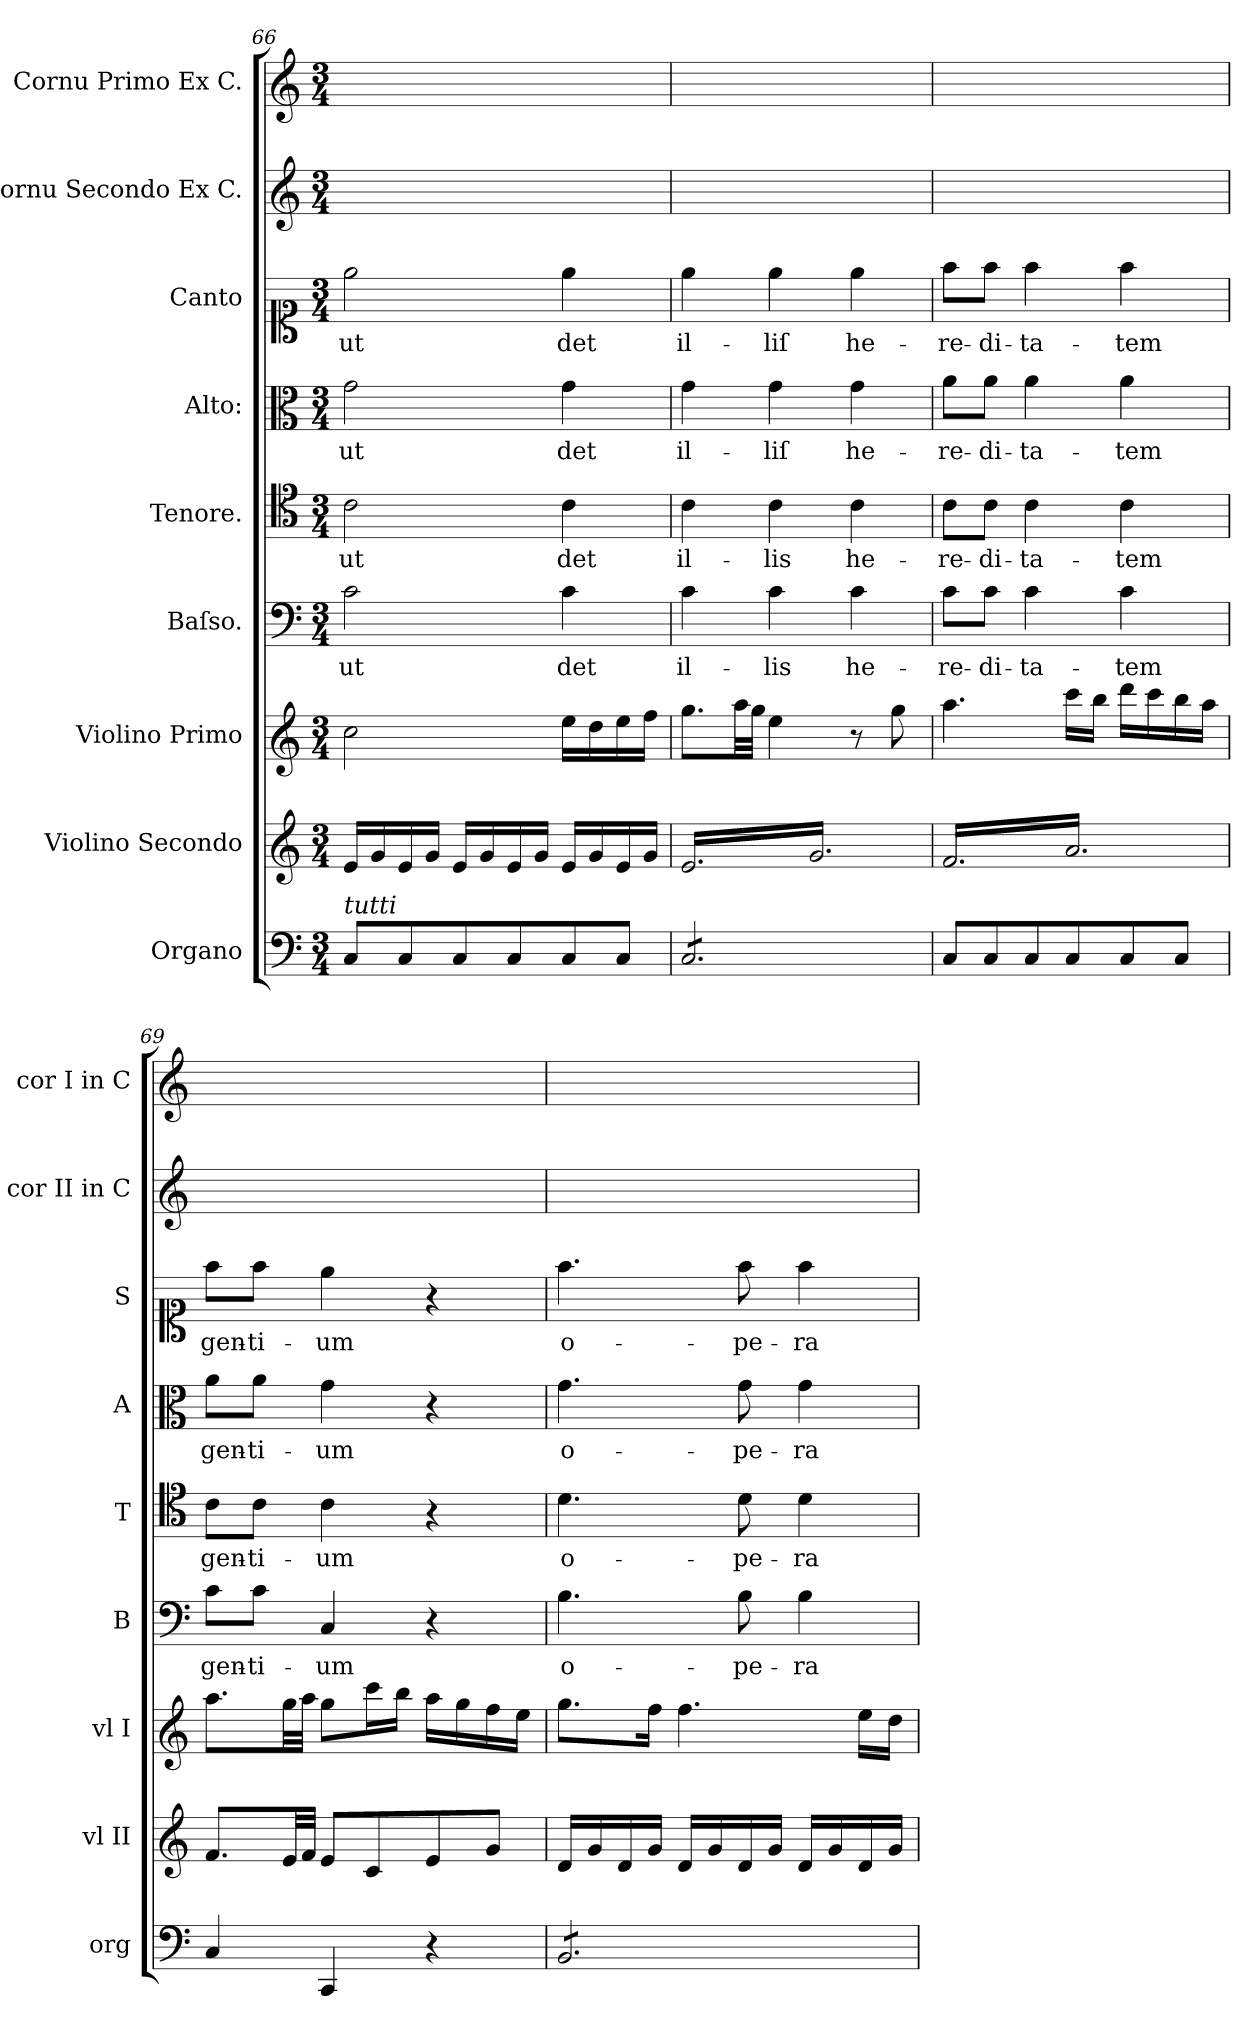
**kern	**kern	**kern	**kern	**text	**kern	**text	**kern	**text	**kern	**text	**kern	**kern
*part9	*part8	*part7	*part6	*part6	*part5	*part5	*part4	*part4	*part3	*part3	*part2	*part1
*staff9	*staff8	*staff7	*staff6	*staff6	*staff5	*staff5	*staff4	*staff4	*staff3	*staff3	*staff2	*staff1
*I"Organo	*I"Violino Secondo	*I"Violino Primo	*I"Baſso.	*	*I"Tenore.	*	*I"Alto:	*	*I"Canto	*	*I"Cornu Secondo Ex C.	*I"Cornu Primo Ex C.
*I'org	*I'vl II	*I'vl I	*I'B	*	*I'T	*	*I'A	*	*I'S	*	*I'cor II in C	*I'cor I in C
*clefF4	*clefG2	*clefG2	*clefF4	*	*clefC4	*	*clefC3	*	*clefC1	*	*clefG2	*clefG2
*k[]	*k[]	*k[]	*k[]	*	*k[]	*	*k[]	*	*k[]	*	*k[]	*k[]
*C:	*C:	*C:	*C:	*	*C:	*	*C:	*	*C:	*	*C:	*C:
*M3/4	*M3/4	*M3/4	*M3/4	*	*M3/4	*	*M3/4	*	*M3/4	*	*M3/4	*M3/4
=66	=66	=66	=66	=66	=66	=66	=66	=66	=66	=66	=66	=66
!LO:TX:a:i:t=tutti	!	!	!	!	!	!	!	!	!	!	!	!
8C/L	16e/LL	2cc\	2c\	ut	2c\	ut	2g\	ut	2ee\	ut	2.ryy	2.ryy
.	16g/	.	.	.	.	.	.	.	.	.	.	.
8C/	16e/	.	.	.	.	.	.	.	.	.	.	.
.	16g/JJ	.	.	.	.	.	.	.	.	.	.	.
8C/	16e/LL	.	.	.	.	.	.	.	.	.	.	.
.	16g/	.	.	.	.	.	.	.	.	.	.	.
8C/	16e/	.	.	.	.	.	.	.	.	.	.	.
.	16g/JJ	.	.	.	.	.	.	.	.	.	.	.
8C/	16e/LL	16ee\LL	4c\	det	4c\	det	4g\	det	4ee\	det	.	.
.	16g/	16dd\	.	.	.	.	.	.	.	.	.	.
8C/J	16e/	16ee\	.	.	.	.	.	.	.	.	.	.
.	16g/JJ	16ff\JJ	.	.	.	.	.	.	.	.	.	.
=67	=67	=67	=67	=67	=67	=67	=67	=67	=67	=67	=67	=67
*tremolo	*	*	*	*	*	*	*	*	*	*	*	*
*	*tremolo	*	*	*	*	*	*	*	*	*	*	*
8C/L	16e/LL	8.gg\L	4c\	il-	4c\	il-	4g\	il-	4ee\	il-	2.ryy	2.ryy
.	16g/	.	.	.	.	.	.	.	.	.	.	.
8C/	16e/	.	.	.	.	.	.	.	.	.	.	.
.	16g/	32aa\LL	.	.	.	.	.	.	.	.	.	.
.	.	32gg\JJJ	.	.	.	.	.	.	.	.	.	.
8C/	16e/	4ee\	4c\	-lis	4c\	-lis	4g\	-liſ	4ee\	-liſ	.	.
.	16g/	.	.	.	.	.	.	.	.	.	.	.
8C/	16e/	.	.	.	.	.	.	.	.	.	.	.
.	16g/	.	.	.	.	.	.	.	.	.	.	.
8C/	16e/	8r	4c\	he-	4c\	he-	4g\	he-	4ee\	he-	.	.
.	16g/	.	.	.	.	.	.	.	.	.	.	.
8C/J	16e/	8gg\	.	.	.	.	.	.	.	.	.	.
*Xtremolo	*	*	*	*	*	*	*	*	*	*	*	*
.	16g/JJ	.	.	.	.	.	.	.	.	.	.	.
=68	=68	=68	=68	=68	=68	=68	=68	=68	=68	=68	=68	=68
8C/L	16f/LL	4.aa\	8c\L	-re-	8c\L	-re-	8a\L	-re-	8ff\L	-re-	2.ryy	2.ryy
.	16a/	.	.	.	.	.	.	.	.	.	.	.
8C/	16f/	.	8c\J	-di-	8c\J	-di-	8a\J	-di-	8ff\J	-di-	.	.
.	16a/	.	.	.	.	.	.	.	.	.	.	.
8C/	16f/	.	4c\	-ta-	4c\	-ta-	4a\	-ta-	4ff\	-ta-	.	.
.	16a/	.	.	.	.	.	.	.	.	.	.	.
8C/	16f/	16ccc\LL	.	.	.	.	.	.	.	.	.	.
.	16a/	16bb\JJ	.	.	.	.	.	.	.	.	.	.
8C/	16f/	16ddd\LL	4c\	-tem	4c\	-tem	4a\	-tem	4ff\	-tem	.	.
.	16a/	16ccc\	.	.	.	.	.	.	.	.	.	.
8C/J	16f/	16bb\	.	.	.	.	.	.	.	.	.	.
.	16a/JJ	16aa\JJ	.	.	.	.	.	.	.	.	.	.
*	*Xtremolo	*	*	*	*	*	*	*	*	*	*	*
=69	=69	=69	=69	=69	=69	=69	=69	=69	=69	=69	=69	=69
4C/	8.f/L	8.aa\L	8c\L	gen-	8c\L	gen-	8a\L	gen-	8ff\L	gen-	2.ryy	2.ryy
.	.	.	.	.	.	.	.	.	.	.	.	.
.	.	.	8c\J	-ti-	8c\J	-ti-	8a\J	-ti-	8ff\J	-ti-	.	.
.	32e/LL	32gg\LL	.	.	.	.	.	.	.	.	.	.
.	32f/JJJ	32aa\JJJ	.	.	.	.	.	.	.	.	.	.
4CC/	8e/L	8gg\L	4C/	-um	4c\	-um	4g\	-um	4ee\	-um	.	.
.	.	.	.	.	.	.	.	.	.	.	.	.
.	8c/	16ccc\L	.	.	.	.	.	.	.	.	.	.
.	.	16bb\JJ	.	.	.	.	.	.	.	.	.	.
4r	8e/	16aa\LL	4r	.	4r	.	4r	.	4r	.	.	.
.	.	16gg\	.	.	.	.	.	.	.	.	.	.
.	8g/J	16ff\	.	.	.	.	.	.	.	.	.	.
.	.	16ee\JJ	.	.	.	.	.	.	.	.	.	.
=70	=70	=70	=70	=70	=70	=70	=70	=70	=70	=70	=70	=70
*tremolo	*	*	*	*	*	*	*	*	*	*	*	*
8BB/L	16d/LL	8.gg\L	4.B\	o-	4.d\	o-	4.g\	o-	4.ff\	o-	2.ryy	2.ryy
.	16g/	.	.	.	.	.	.	.	.	.	.	.
8BB/	16d/	.	.	.	.	.	.	.	.	.	.	.
.	16g/JJ	16ff\Jk	.	.	.	.	.	.	.	.	.	.
8BB/	16d/LL	4.ff\	.	.	.	.	.	.	.	.	.	.
.	16g/	.	.	.	.	.	.	.	.	.	.	.
8BB/	16d/	.	8B\	-pe-	8d\	-pe-	8g\	-pe-	8ff\	-pe-	.	.
.	16g/JJ	.	.	.	.	.	.	.	.	.	.	.
8BB/	16d/LL	.	4B\	-ra	4d\	-ra	4g\	-ra	4ff\	-ra	.	.
.	16g/	.	.	.	.	.	.	.	.	.	.	.
8BB/J	16d/	16ee\LL	.	.	.	.	.	.	.	.	.	.
*Xtremolo	*	*	*	*	*	*	*	*	*	*	*	*
.	16g/JJ	16dd\JJ	.	.	.	.	.	.	.	.	.	.
=	=	=	=	=	=	=	=	=	=	=	=	=
*-	*-	*-	*-	*-	*-	*-	*-	*-	*-	*-	*-	*-
